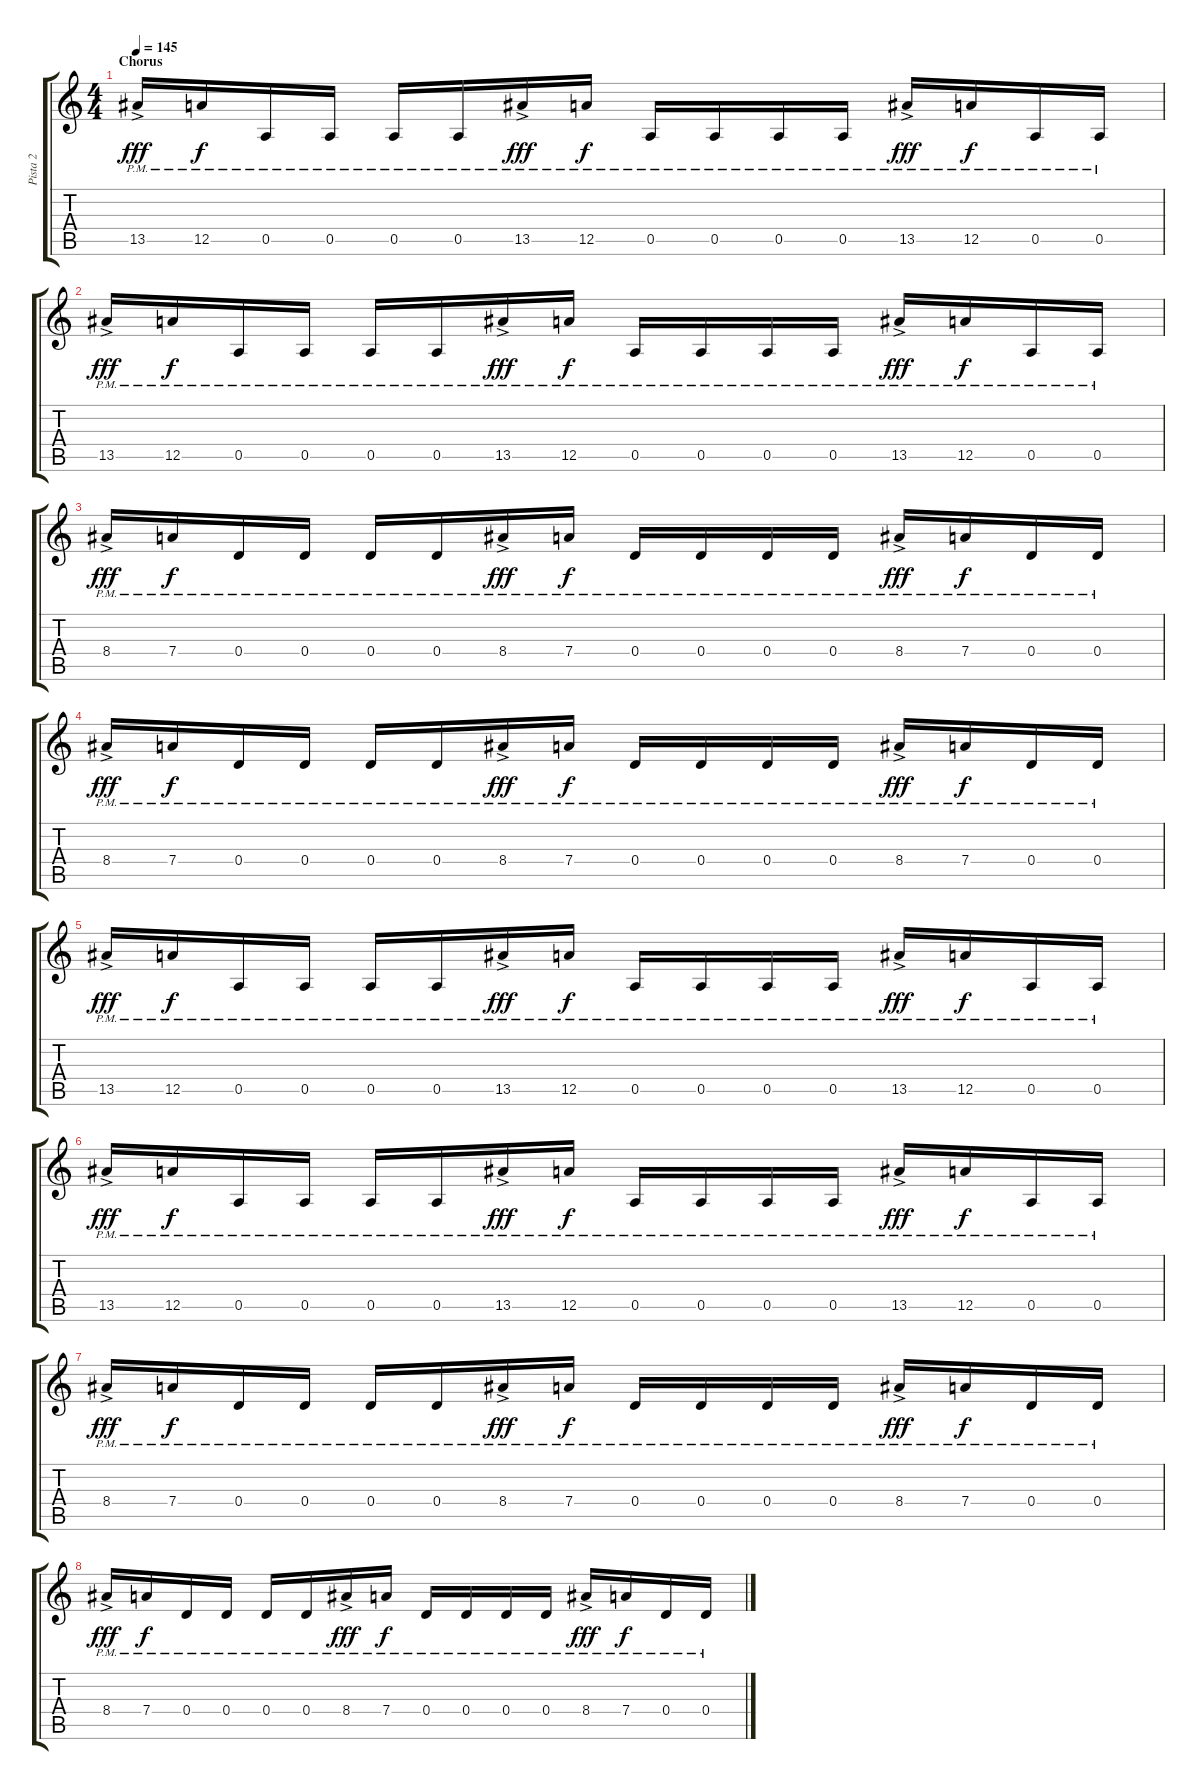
\track ("Pista 2" "Pista 2") {instrument overdrivenguitar}
\staff {score tabs}
\tuning (E4 B3 G3 D3 A2 E2) {hide}
\ts (4 4)
\section ("" "Chorus")
\tempo 145
\clef g2
\ks c
13.5{ac pm}.16{dy fff volume 16 balance 8 instrument distortionguitar} 12.5{pm}.16{dy f} 0.5{pm}.16 0.5{pm}.16 0.5{pm}.16 0.5{pm}.16 13.5{ac pm}.16{dy fff} 12.5{pm}.16{dy f} 0.5{pm}.16 0.5{pm}.16 0.5{pm}.16 0.5{pm}.16 13.5{ac pm}.16{dy fff} 12.5{pm}.16{dy f} 0.5{pm}.16 0.5{pm}.16 |
13.5{ac pm}.16{dy fff} 12.5{pm}.16{dy f} 0.5{pm}.16 0.5{pm}.16 0.5{pm}.16 0.5{pm}.16 13.5{ac pm}.16{dy fff} 12.5{pm}.16{dy f} 0.5{pm}.16 0.5{pm}.16 0.5{pm}.16 0.5{pm}.16 13.5{ac pm}.16{dy fff} 12.5{pm}.16{dy f} 0.5{pm}.16 0.5{pm}.16 |
8.4{ac pm}.16{dy fff} 7.4{pm}.16{dy f} 0.4{pm}.16 0.4{pm}.16 0.4{pm}.16 0.4{pm}.16 8.4{ac pm}.16{dy fff} 7.4{pm}.16{dy f} 0.4{pm}.16 0.4{pm}.16 0.4{pm}.16 0.4{pm}.16 8.4{ac pm}.16{dy fff} 7.4{pm}.16{dy f} 0.4{pm}.16 0.4{pm}.16 |
8.4{ac pm}.16{dy fff} 7.4{pm}.16{dy f} 0.4{pm}.16 0.4{pm}.16 0.4{pm}.16 0.4{pm}.16 8.4{ac pm}.16{dy fff} 7.4{pm}.16{dy f} 0.4{pm}.16 0.4{pm}.16 0.4{pm}.16 0.4{pm}.16 8.4{ac pm}.16{dy fff} 7.4{pm}.16{dy f} 0.4{pm}.16 0.4{pm}.16 |
13.5{ac pm}.16{dy fff volume 16 balance 8 instrument distortionguitar} 12.5{pm}.16{dy f} 0.5{pm}.16 0.5{pm}.16 0.5{pm}.16 0.5{pm}.16 13.5{ac pm}.16{dy fff} 12.5{pm}.16{dy f} 0.5{pm}.16 0.5{pm}.16 0.5{pm}.16 0.5{pm}.16 13.5{ac pm}.16{dy fff} 12.5{pm}.16{dy f} 0.5{pm}.16 0.5{pm}.16 |
13.5{ac pm}.16{dy fff volume 16 balance 8 instrument distortionguitar} 12.5{pm}.16{dy f} 0.5{pm}.16 0.5{pm}.16 0.5{pm}.16 0.5{pm}.16 13.5{ac pm}.16{dy fff} 12.5{pm}.16{dy f} 0.5{pm}.16 0.5{pm}.16 0.5{pm}.16 0.5{pm}.16 13.5{ac pm}.16{dy fff} 12.5{pm}.16{dy f} 0.5{pm}.16 0.5{pm}.16 |
8.4{ac pm}.16{dy fff} 7.4{pm}.16{dy f} 0.4{pm}.16 0.4{pm}.16 0.4{pm}.16 0.4{pm}.16 8.4{ac pm}.16{dy fff} 7.4{pm}.16{dy f} 0.4{pm}.16 0.4{pm}.16 0.4{pm}.16 0.4{pm}.16 8.4{ac pm}.16{dy fff} 7.4{pm}.16{dy f} 0.4{pm}.16 0.4{pm}.16 |
8.4{ac pm}.16{dy fff} 7.4{pm}.16{dy f} 0.4{pm}.16 0.4{pm}.16 0.4{pm}.16 0.4{pm}.16 8.4{ac pm}.16{dy fff} 7.4{pm}.16{dy f} 0.4{pm}.16 0.4{pm}.16 0.4{pm}.16 0.4{pm}.16 8.4{ac pm}.16{dy fff} 7.4{pm}.16{dy f} 0.4{pm}.16 0.4{pm}.16
